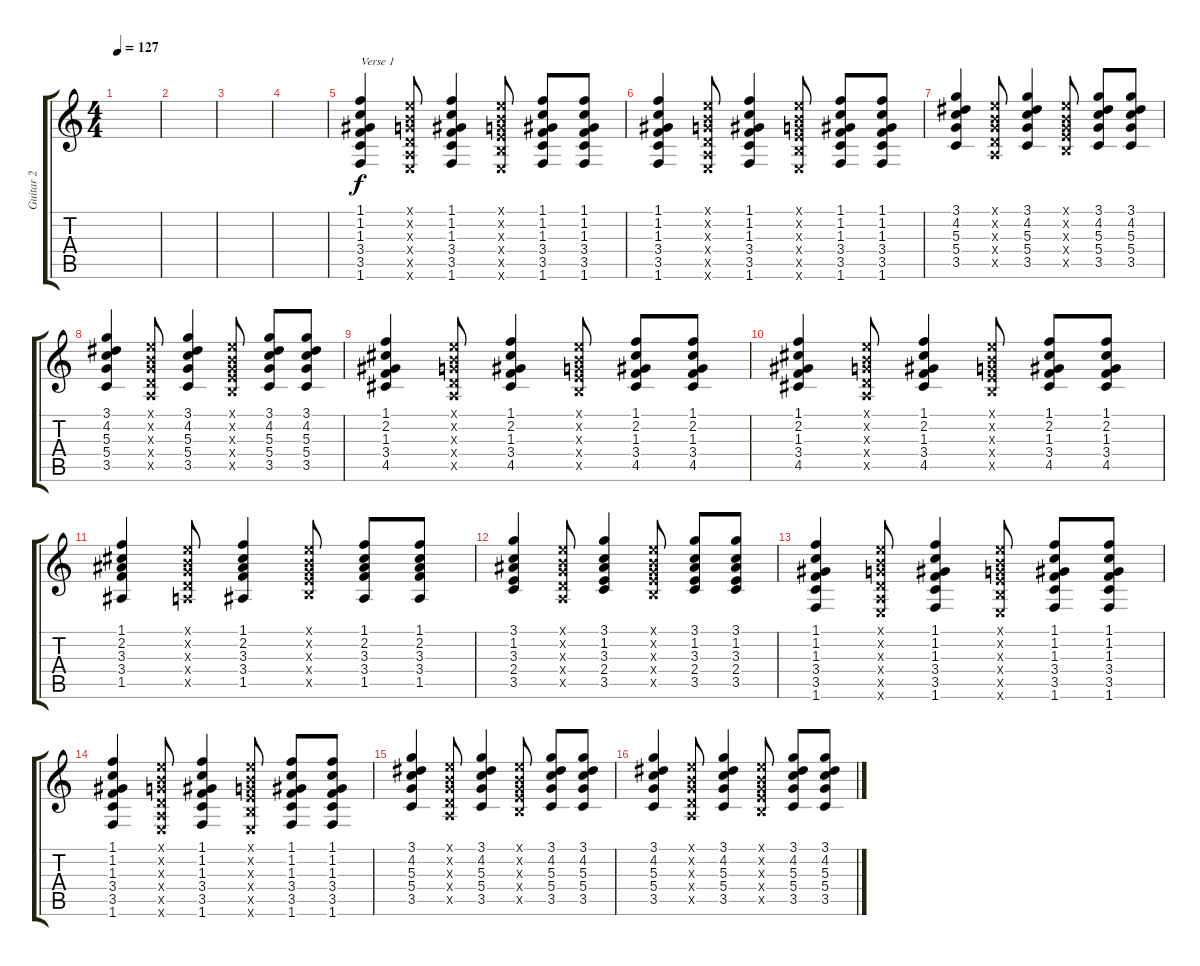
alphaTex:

\track ("Guitar 2" "Guitar 2") {instrument acousticguitarsteel}
\staff {score tabs}
\tuning (E4 B3 G3 D3 A2 E2) {hide}
\ts (4 4)
\tempo 127
\clef g2
\ks c
|
|
|
|
(1.1 1.2 1.3 3.4 3.5 1.6).4{txt "Verse 1"} (0.1{x} 0.2{x} 0.3{x} 0.4{x} 0.5{x} 0.6{x}).8 (1.1 1.2 1.3 3.4 3.5 1.6).4 (0.1{x} 0.2{x} 0.3{x} 2.4{x} 2.5{x} 0.6{x}).8 (1.1 1.2 1.3 3.4 3.5 1.6).8 (1.1 1.2 1.3 3.4 3.5 1.6).8 |
(1.1 1.2 1.3 3.4 3.5 1.6).4 (0.1{x} 0.2{x} 0.3{x} 0.4{x} 0.5{x} 0.6{x}).8 (1.1 1.2 1.3 3.4 3.5 1.6).4 (0.1{x} 0.2{x} 0.3{x} 2.4{x} 2.5{x} 0.6{x}).8 (1.1 1.2 1.3 3.4 3.5 1.6).8 (1.1 1.2 1.3 3.4 3.5 1.6).8 |
(3.1 4.2 5.3 5.4 3.5).4 (0.1{x} 0.2{x} 0.3{x} 0.4{x} 0.5{x}).8 (3.1 4.2 5.3 5.4 3.5).4 (0.1{x} 0.2{x} 0.3{x} 2.4{x} 2.5{x}).8 (3.1 4.2 5.3 5.4 3.5).8 (3.1 4.2 5.3 5.4 3.5).8 |
(3.1 4.2 5.3 5.4 3.5).4 (0.1{x} 0.2{x} 0.3{x} 0.4{x} 0.5{x}).8 (3.1 4.2 5.3 5.4 3.5).4 (0.1{x} 0.2{x} 0.3{x} 2.4{x} 2.5{x}).8 (3.1 4.2 5.3 5.4 3.5).8 (3.1 4.2 5.3 5.4 3.5).8 |
(1.1 2.2 1.3 3.4 4.5).4 (0.1{x} 0.2{x} 0.3{x} 0.4{x} 0.5{x}).8 (1.1 2.2 1.3 3.4 4.5).4 (0.1{x} 0.2{x} 0.3{x} 2.4{x} 2.5{x}).8 (1.1 2.2 1.3 3.4 4.5).8 (1.1 2.2 1.3 3.4 4.5).8 |
(1.1 2.2 1.3 3.4 4.5).4 (0.1{x} 0.2{x} 0.3{x} 0.4{x} 0.5{x}).8 (1.1 2.2 1.3 3.4 4.5).4 (0.1{x} 0.2{x} 0.3{x} 2.4{x} 2.5{x}).8 (1.1 2.2 1.3 3.4 4.5).8 (1.1 2.2 1.3 3.4 4.5).8 |
(1.1 2.2 3.3 3.4 1.5).4 (0.1{x} 0.2{x} 0.3{x} 0.4{x} 0.5{x}).8 (1.1 2.2 3.3 3.4 1.5).4 (0.1{x} 0.2{x} 0.3{x} 2.4{x} 2.5{x}).8 (1.1 2.2 3.3 3.4 1.5).8 (1.1 2.2 3.3 3.4 1.5).8 |
(3.1 1.2 3.3 2.4 3.5).4 (0.1{x} 0.2{x} 0.3{x} 0.4{x} 0.5{x}).8 (3.1 1.2 3.3 2.4 3.5).4 (0.1{x} 0.2{x} 0.3{x} 2.4{x} 2.5{x}).8 (3.1 1.2 3.3 2.4 3.5).8 (3.1 1.2 3.3 2.4 3.5).8 |
(1.1 1.2 1.3 3.4 3.5 1.6).4 (0.1{x} 0.2{x} 0.3{x} 0.4{x} 0.5{x} 0.6{x}).8 (1.1 1.2 1.3 3.4 3.5 1.6).4 (0.1{x} 0.2{x} 0.3{x} 2.4{x} 2.5{x} 0.6{x}).8 (1.1 1.2 1.3 3.4 3.5 1.6).8 (1.1 1.2 1.3 3.4 3.5 1.6).8 |
(1.1 1.2 1.3 3.4 3.5 1.6).4 (0.1{x} 0.2{x} 0.3{x} 0.4{x} 0.5{x} 0.6{x}).8 (1.1 1.2 1.3 3.4 3.5 1.6).4 (0.1{x} 0.2{x} 0.3{x} 2.4{x} 2.5{x} 0.6{x}).8 (1.1 1.2 1.3 3.4 3.5 1.6).8 (1.1 1.2 1.3 3.4 3.5 1.6).8 |
(3.1 4.2 5.3 5.4 3.5).4 (0.1{x} 0.2{x} 0.3{x} 0.4{x} 0.5{x}).8 (3.1 4.2 5.3 5.4 3.5).4 (0.1{x} 0.2{x} 0.3{x} 2.4{x} 2.5{x}).8 (3.1 4.2 5.3 5.4 3.5).8 (3.1 4.2 5.3 5.4 3.5).8 |
(3.1 4.2 5.3 5.4 3.5).4 (0.1{x} 0.2{x} 0.3{x} 0.4{x} 0.5{x}).8 (3.1 4.2 5.3 5.4 3.5).4 (0.1{x} 0.2{x} 0.3{x} 2.4{x} 2.5{x}).8 (3.1 4.2 5.3 5.4 3.5).8 (3.1 4.2 5.3 5.4 3.5).8
